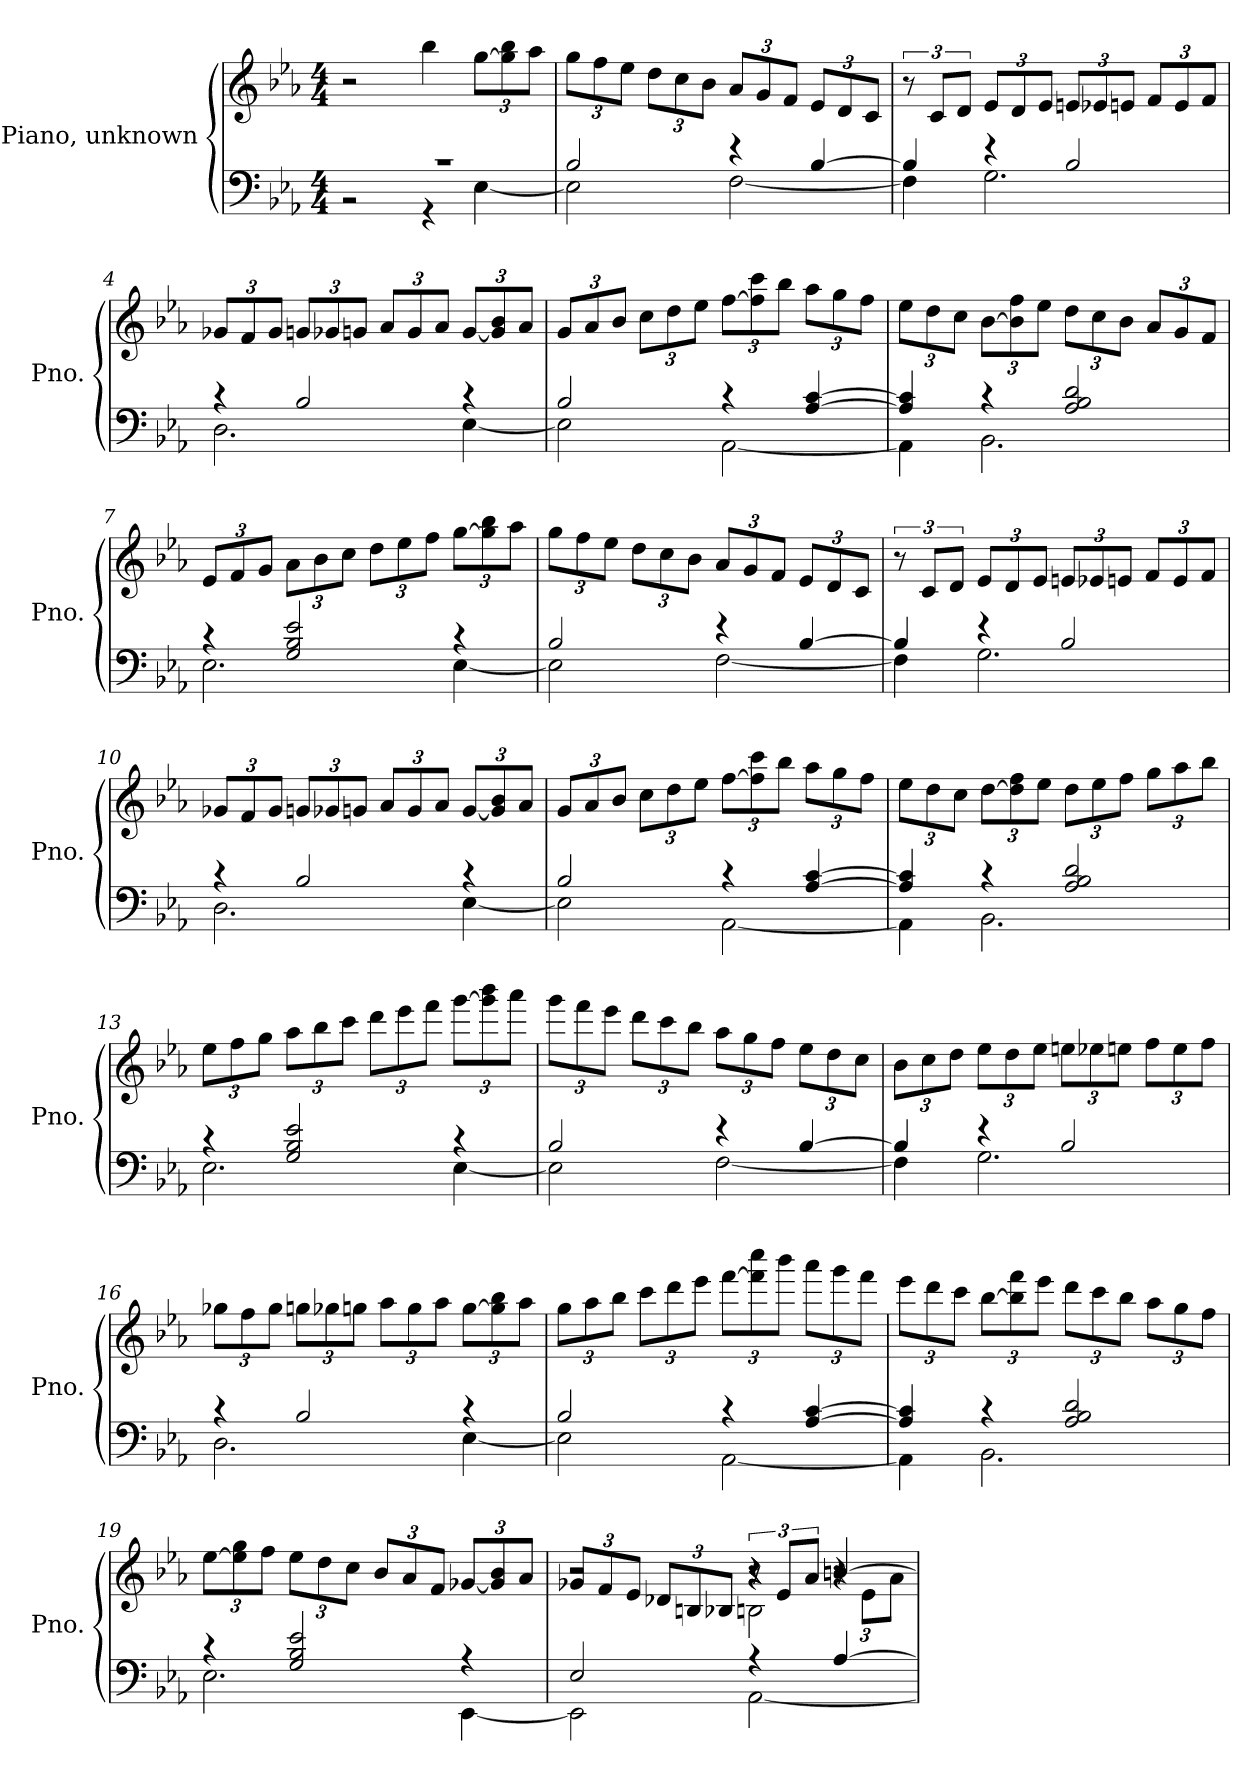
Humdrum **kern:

**kern	**kern
*part1	*part1
*staff2	*staff1
*I"Piano, unknown	*
*I'Pno.	*
*clefF4	*clefG2
*k[b-e-a-]	*k[b-e-a-]
*M4/4	*M4/4
*MM120	*MM120
=1	=1
*^	*
1r	2r	2r
.	4r	4bb-\
*	*	*Xbrackettup
.	[4E-\	[12gg\L
.	.	12gg\] 12bb-\
.	.	12aa-\J
=2	=2	=2
2B-/	2E-\]	12gg\L
.	.	12ff\
.	.	12ee-\J
.	.	12dd\L
.	.	12cc\
.	.	12b-\J
4r	[2F\	12a-/L
.	.	12g/
.	.	12f/J
[4B-/	.	12e-/L
.	.	12d/
.	.	12c/J
=3	=3	=3
*	*	*brackettup
4B-/]	4F\]	12r
.	.	12c/L
.	.	12d/J
*	*	*Xbrackettup
4r	2.G\	12e-/L
.	.	12d/
.	.	12e-/J
2B-/	.	12en/L
.	.	12e-X/
.	.	12en/J
.	.	12f/L
.	.	12e/
.	.	12f/J
!!LO:LB:g=z
=4	=4	=4
4r	2.D\	12g-X/L
.	.	12f/
.	.	12g-/J
2B-/	.	12gn/L
.	.	12g-X/
.	.	12gn/J
.	.	12a-/L
.	.	12g/
.	.	12a-/J
4r	[4E-\	[12g/L
.	.	12g/] 12b-/
.	.	12a-/J
=5	=5	=5
2B-/	2E-\]	12g/L
.	.	12a-/
.	.	12b-/J
.	.	12cc\L
.	.	12dd\
.	.	12ee-\J
4r	[2AA-\	[12ff\L
.	.	12ff\] 12ccc\
.	.	12bb-\J
[4A-/ [4c/	.	12aa-\L
.	.	12gg\
.	.	12ff\J
=6	=6	=6
4A-/] 4c/]	4AA-\]	12ee-\L
.	.	12dd\
.	.	12cc\J
4r	2.BB-\	[12b-\L
.	.	12b-\] 12ff\
.	.	12ee-\J
2A-/ 2B-/ 2d/	.	12dd\L
.	.	12cc\
.	.	12b-\J
.	.	12a-/L
.	.	12g/
.	.	12f/J
!!LO:LB:g=z
=7	=7	=7
4r	2.E-\	12e-/L
.	.	12f/
.	.	12g/J
2G/ 2B-/ 2e-/	.	12a-\L
.	.	12b-\
.	.	12cc\J
.	.	12dd\L
.	.	12ee-\
.	.	12ff\J
4r	[4E-\	[12gg\L
.	.	12gg\] 12bb-\
.	.	12aa-\J
=8	=8	=8
2B-/	2E-\]	12gg\L
.	.	12ff\
.	.	12ee-\J
.	.	12dd\L
.	.	12cc\
.	.	12b-\J
4r	[2F\	12a-/L
.	.	12g/
.	.	12f/J
[4B-/	.	12e-/L
.	.	12d/
.	.	12c/J
=9	=9	=9
*	*	*brackettup
4B-/]	4F\]	12r
.	.	12c/L
.	.	12d/J
*	*	*Xbrackettup
4r	2.G\	12e-/L
.	.	12d/
.	.	12e-/J
2B-/	.	12en/L
.	.	12e-X/
.	.	12en/J
.	.	12f/L
.	.	12e/
.	.	12f/J
!!LO:LB:g=z
=10	=10	=10
4r	2.D\	12g-X/L
.	.	12f/
.	.	12g-/J
2B-/	.	12gn/L
.	.	12g-X/
.	.	12gn/J
.	.	12a-/L
.	.	12g/
.	.	12a-/J
4r	[4E-\	[12g/L
.	.	12g/] 12b-/
.	.	12a-/J
=11	=11	=11
2B-/	2E-\]	12g/L
.	.	12a-/
.	.	12b-/J
.	.	12cc\L
.	.	12dd\
.	.	12ee-\J
4r	[2AA-\	[12ff\L
.	.	12ff\] 12ccc\
.	.	12bb-\J
[4A-/ [4c/	.	12aa-\L
.	.	12gg\
.	.	12ff\J
=12	=12	=12
4A-/] 4c/]	4AA-\]	12ee-\L
.	.	12dd\
.	.	12cc\J
4r	2.BB-\	[12dd\L
.	.	12dd\] 12ff\
.	.	12ee-\J
2A-/ 2B-/ 2d/	.	12dd\L
.	.	12ee-\
.	.	12ff\J
.	.	12gg\L
.	.	12aa-\
.	.	12bb-\J
!!LO:LB:g=z
=13	=13	=13
4r	2.E-\	12ee-\L
.	.	12ff\
.	.	12gg\J
2G/ 2B-/ 2e-/	.	12aa-\L
.	.	12bb-\
.	.	12ccc\J
.	.	12ddd\L
.	.	12eee-\
.	.	12fff\J
4r	[4E-\	[12ggg\L
.	.	12ggg\] 12bbb-\
.	.	12aaa-\J
=14	=14	=14
2B-/	2E-\]	12ggg\L
.	.	12fff\
.	.	12eee-\J
.	.	12ddd\L
.	.	12ccc\
.	.	12bb-\J
4r	[2F\	12aa-\L
.	.	12gg\
.	.	12ff\J
[4B-/	.	12ee-\L
.	.	12dd\
.	.	12cc\J
=15	=15	=15
4B-/]	4F\]	12b-\L
.	.	12cc\
.	.	12dd\J
4r	2.G\	12ee-\L
.	.	12dd\
.	.	12ee-\J
2B-/	.	12een\L
.	.	12ee-X\
.	.	12een\J
.	.	12ff\L
.	.	12ee\
.	.	12ff\J
!!LO:LB:g=z
=16	=16	=16
4r	2.D\	12gg-X\L
.	.	12ff\
.	.	12gg-\J
2B-/	.	12ggn\L
.	.	12gg-X\
.	.	12ggn\J
.	.	12aa-\L
.	.	12gg\
.	.	12aa-\J
4r	[4E-\	[12gg\L
.	.	12gg\] 12bb-\
.	.	12aa-\J
=17	=17	=17
2B-/	2E-\]	12gg\L
.	.	12aa-\
.	.	12bb-\J
.	.	12ccc\L
.	.	12ddd\
.	.	12eee-\J
4r	[2AA-\	[12fff\L
.	.	12fff\] 12cccc\
.	.	12bbb-\J
[4A-/ [4c/	.	12aaa-\L
.	.	12ggg\
.	.	12fff\J
!!LO:PB:g=z
=18	=18	=18
4A-/] 4c/]	4AA-\]	12eee-\L
.	.	12ddd\
.	.	12ccc\J
4r	2.BB-\	[12bb-\L
.	.	12bb-\] 12fff\
.	.	12eee-\J
2A-/ 2B-/ 2d/	.	12ddd\L
.	.	12ccc\
.	.	12bb-\J
.	.	12aa-\L
.	.	12gg\
.	.	12ff\J
=19	=19	=19
4r	2.E-\	[12ee-\L
.	.	12ee-\] 12gg\
.	.	12ff\J
2G/ 2B-/ 2e-/	.	12ee-\L
.	.	12dd\
.	.	12cc\J
.	.	12b-/L
.	.	12a-/
.	.	12f/J
4r	[4EE-\	[12g-X/L
.	.	12g-/] 12b-/
.	.	12a-/J
!!LO:LB:g=z
=20	=20	=20
*	*	*^
*	*	*	*^
*	*	*	*	*^
2E-/	2EE-\]	2r	2r	12g-X/L	2r
.	.	.	.	12f/	.
.	.	.	.	12e-/J	.
.	.	.	.	12d-X/L	.
.	.	.	.	12Bn/	.
.	.	.	.	12B-X/J	.
*	*	*	*	*brackettup	*
4r	[2AA-\	4r	4r	12r	2Bn\
.	.	.	.	12e-/L	.
.	.	.	.	12a-/J	.
[4A-/	.	[4bn/	12r	4r	.
.	.	.	12e-\L	.	.
.	.	.	12a-\J	.	.
*v	*v	*	*	*	*
*	*v	*v	*v	*v
=	=
*-	*-
